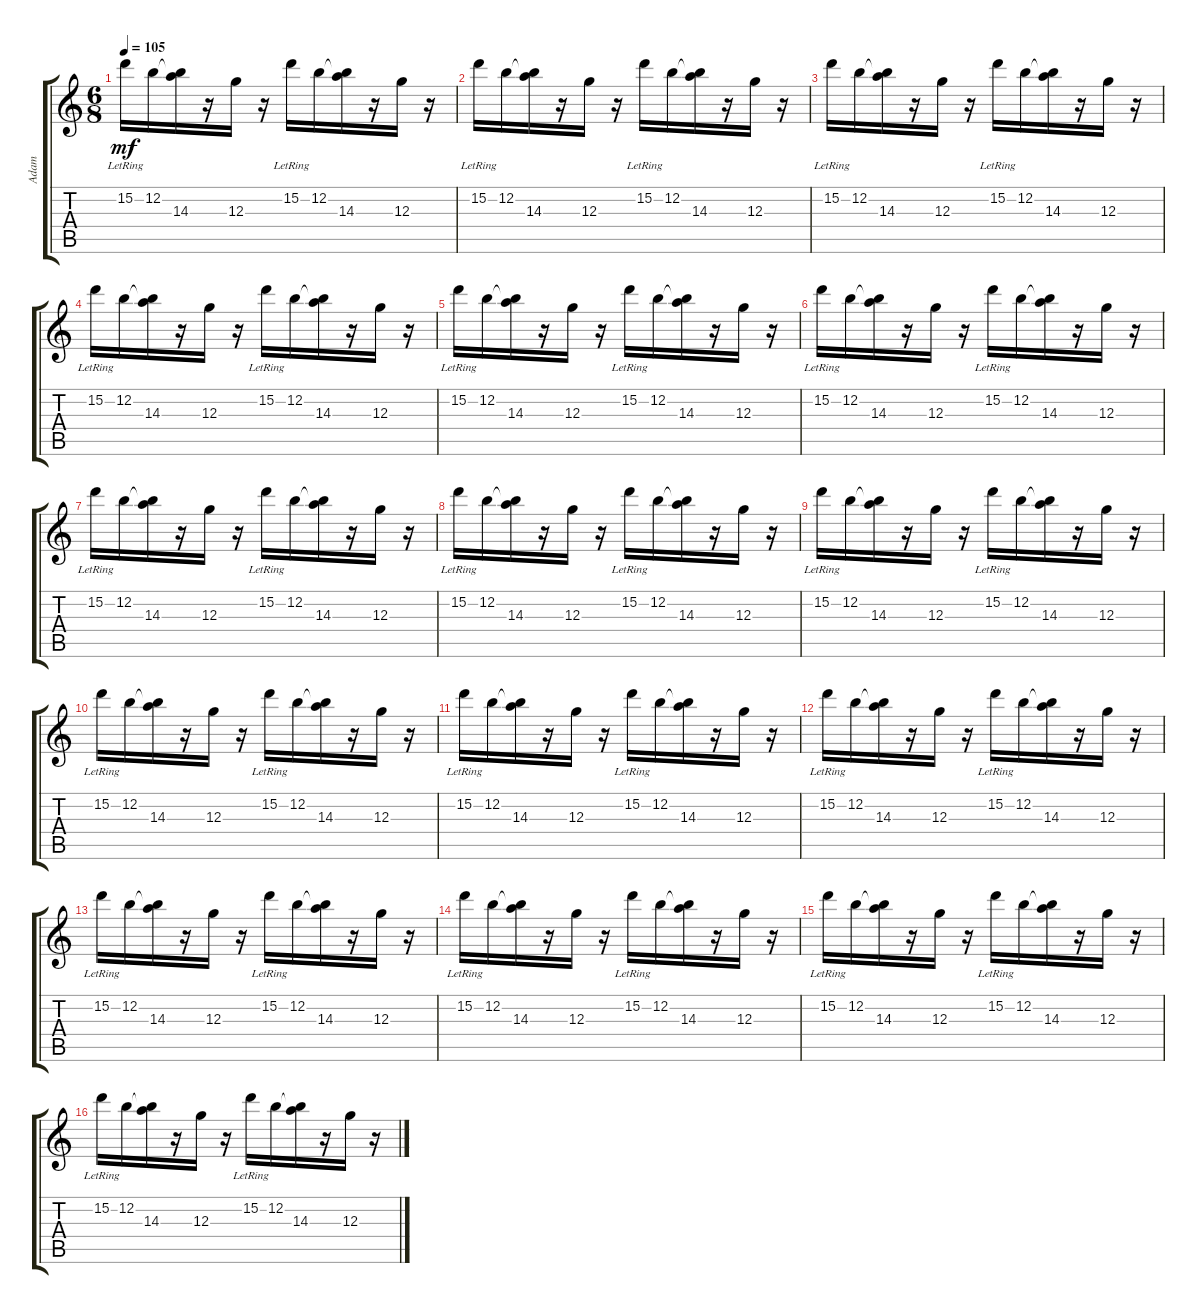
\track ("Adam" "Adam") {instrument electricguitarjazz}
\staff {score tabs}
\tuning (E4 B3 G3 D3 A2 D2) {hide}
\ts (6 8)
\tempo 105
\clef g2
\ks c
15.2{lr}.16{dy mf} 12.2.16 (12.2{t} 14.3).16 r.16 12.3.16 r.16 15.2{lr}.16 12.2.16 (12.2{t} 14.3).16 r.16 12.3.16 r.16 |
15.2{lr}.16 12.2.16 (12.2{t} 14.3).16 r.16 12.3.16 r.16 15.2{lr}.16 12.2.16 (12.2{t} 14.3).16 r.16 12.3.16 r.16 |
15.2{lr}.16 12.2.16 (12.2{t} 14.3).16 r.16 12.3.16 r.16 15.2{lr}.16 12.2.16 (12.2{t} 14.3).16 r.16 12.3.16 r.16 |
15.2{lr}.16 12.2.16 (12.2{t} 14.3).16 r.16 12.3.16 r.16 15.2{lr}.16 12.2.16 (12.2{t} 14.3).16 r.16 12.3.16 r.16 |
15.2{lr}.16 12.2.16 (12.2{t} 14.3).16 r.16 12.3.16 r.16 15.2{lr}.16 12.2.16 (12.2{t} 14.3).16 r.16 12.3.16 r.16 |
15.2{lr}.16 12.2.16 (12.2{t} 14.3).16 r.16 12.3.16 r.16 15.2{lr}.16 12.2.16 (12.2{t} 14.3).16 r.16 12.3.16 r.16 |
15.2{lr}.16 12.2.16 (12.2{t} 14.3).16 r.16 12.3.16 r.16 15.2{lr}.16 12.2.16 (12.2{t} 14.3).16 r.16 12.3.16 r.16 |
15.2{lr}.16 12.2.16 (12.2{t} 14.3).16 r.16 12.3.16 r.16 15.2{lr}.16 12.2.16 (12.2{t} 14.3).16 r.16 12.3.16 r.16 |
15.2{lr}.16 12.2.16 (12.2{t} 14.3).16 r.16 12.3.16 r.16 15.2{lr}.16 12.2.16 (12.2{t} 14.3).16 r.16 12.3.16 r.16 |
15.2{lr}.16 12.2.16 (12.2{t} 14.3).16 r.16 12.3.16 r.16 15.2{lr}.16 12.2.16 (12.2{t} 14.3).16 r.16 12.3.16 r.16 |
15.2{lr}.16 12.2.16 (12.2{t} 14.3).16 r.16 12.3.16 r.16 15.2{lr}.16 12.2.16 (12.2{t} 14.3).16 r.16 12.3.16 r.16 |
15.2{lr}.16 12.2.16 (12.2{t} 14.3).16 r.16 12.3.16 r.16 15.2{lr}.16 12.2.16 (12.2{t} 14.3).16 r.16 12.3.16 r.16 |
15.2{lr}.16 12.2.16 (12.2{t} 14.3).16 r.16 12.3.16 r.16 15.2{lr}.16 12.2.16 (12.2{t} 14.3).16 r.16 12.3.16 r.16 |
15.2{lr}.16 12.2.16 (12.2{t} 14.3).16 r.16 12.3.16 r.16 15.2{lr}.16 12.2.16 (12.2{t} 14.3).16 r.16 12.3.16 r.16 |
15.2{lr}.16 12.2.16 (12.2{t} 14.3).16 r.16 12.3.16 r.16 15.2{lr}.16 12.2.16 (12.2{t} 14.3).16 r.16 12.3.16 r.16 |
15.2{lr}.16 12.2.16 (12.2{t} 14.3).16 r.16 12.3.16 r.16 15.2{lr}.16 12.2.16 (12.2{t} 14.3).16 r.16 12.3.16 r.16
